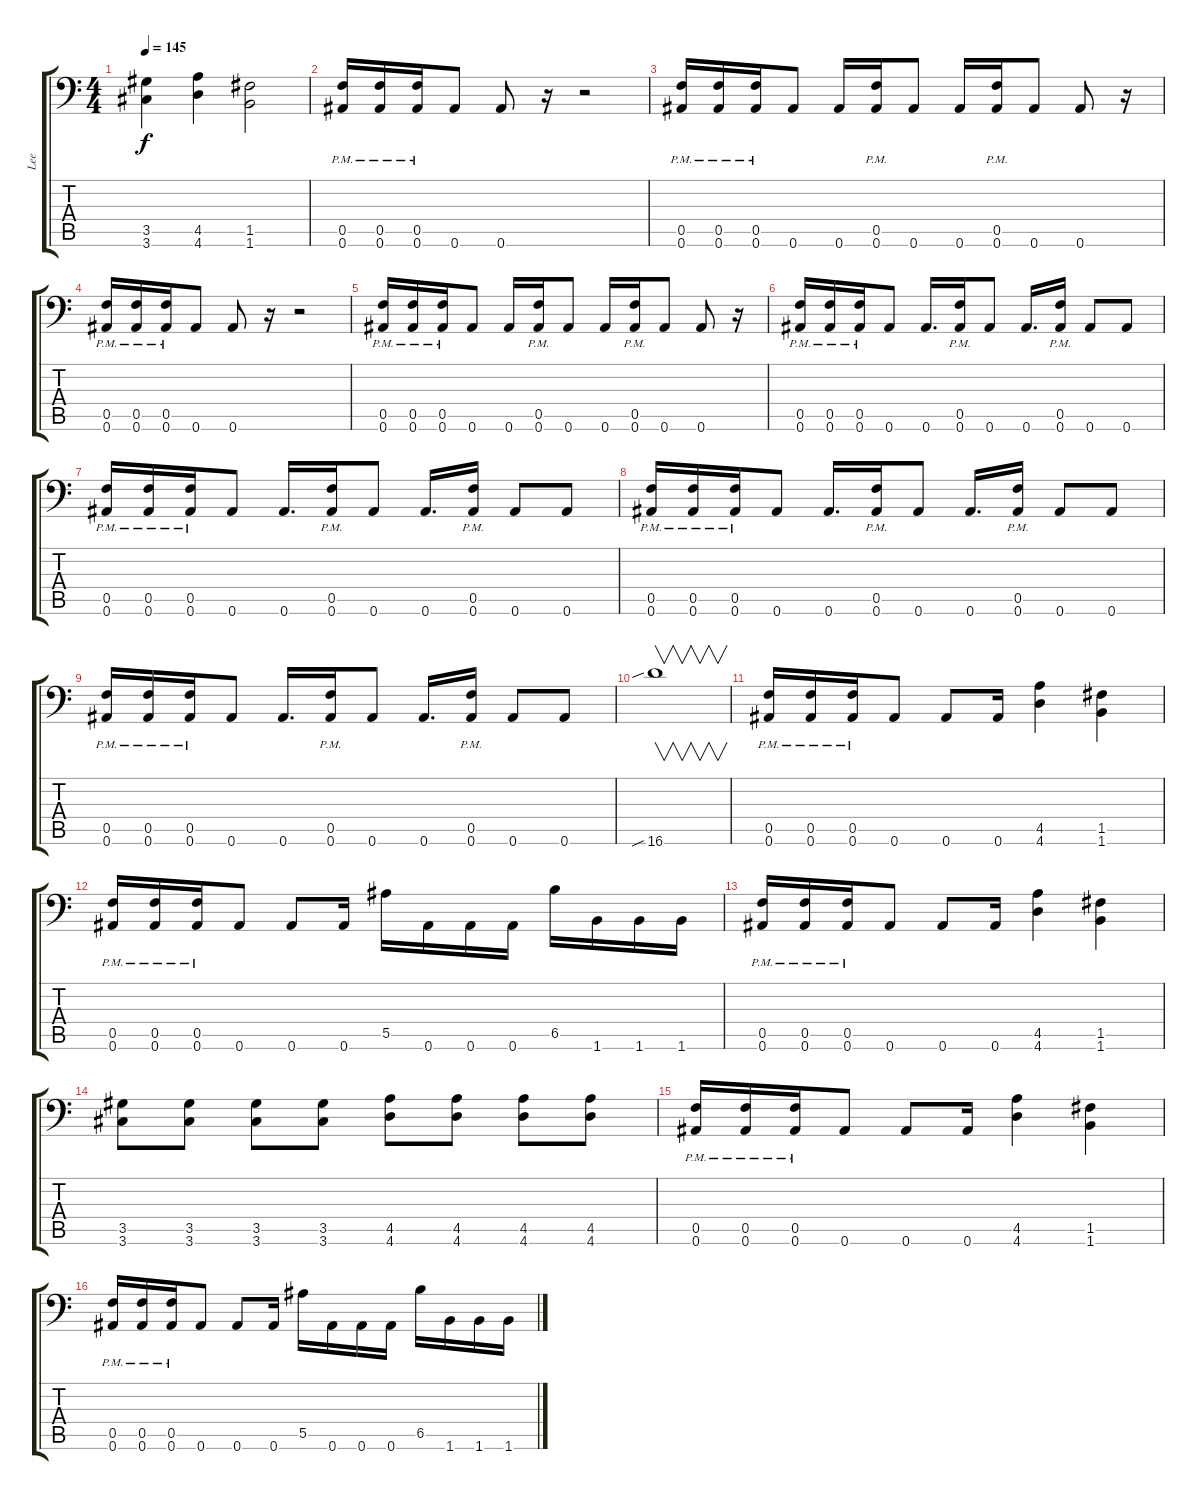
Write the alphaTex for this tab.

\track ("Lee" "Lee") {instrument distortionguitar}
\staff {score tabs}
\tuning (C4 G3 Eb3 Bb2 F2 Bb1) {hide}
\ts (4 4)
\tempo 145
\clef f4
\ks c
(3.5 3.6).4{dy f} (4.5 4.6).4 (1.5 1.6).2 |
(0.5{pm} 0.6{pm}).16 (0.5{pm} 0.6{pm}).16 (0.5{pm} 0.6{pm}).16 0.6.8 0.6.8 r.16 r.2 |
(0.5{pm} 0.6{pm}).16 (0.5{pm} 0.6{pm}).16 (0.5{pm} 0.6{pm}).16 0.6.8 0.6.16 (0.5{pm} 0.6{pm}).16 0.6.8 0.6.16 (0.5{pm} 0.6{pm}).16 0.6.8 0.6.8 r.16 |
(0.5{pm} 0.6{pm}).16 (0.5{pm} 0.6{pm}).16 (0.5{pm} 0.6{pm}).16 0.6.8 0.6.8 r.16 r.2 |
(0.5{pm} 0.6{pm}).16 (0.5{pm} 0.6{pm}).16 (0.5{pm} 0.6{pm}).16 0.6.8 0.6.16 (0.5{pm} 0.6{pm}).16 0.6.8 0.6.16 (0.5{pm} 0.6{pm}).16 0.6.8 0.6.8 r.16 |
(0.5{pm} 0.6{pm}).16 (0.5{pm} 0.6{pm}).16 (0.5{pm} 0.6{pm}).16 0.6.8 0.6.16{d} (0.5{pm} 0.6{pm}).16 0.6.8 0.6.16{d} (0.5{pm} 0.6{pm}).16 0.6.8 0.6.8 |
(0.5{pm} 0.6{pm}).16 (0.5{pm} 0.6{pm}).16 (0.5{pm} 0.6{pm}).16 0.6.8 0.6.16{d} (0.5{pm} 0.6{pm}).16 0.6.8 0.6.16{d} (0.5{pm} 0.6{pm}).16 0.6.8 0.6.8 |
(0.5{pm} 0.6{pm}).16 (0.5{pm} 0.6{pm}).16 (0.5{pm} 0.6{pm}).16 0.6.8 0.6.16{d} (0.5{pm} 0.6{pm}).16 0.6.8 0.6.16{d} (0.5{pm} 0.6{pm}).16 0.6.8 0.6.8 |
(0.5{pm} 0.6{pm}).16 (0.5{pm} 0.6{pm}).16 (0.5{pm} 0.6{pm}).16 0.6.8 0.6.16{d} (0.5{pm} 0.6{pm}).16 0.6.8 0.6.16{d} (0.5{pm} 0.6{pm}).16 0.6.8 0.6.8 |
16.6{sib}.1{v} |
(0.5{pm} 0.6{pm}).16 (0.5{pm} 0.6{pm}).16 (0.5{pm} 0.6{pm}).16 0.6.8 0.6.8 0.6.16 (4.5 4.6).4 (1.5 1.6).4 |
(0.5{pm} 0.6{pm}).16 (0.5{pm} 0.6{pm}).16 (0.5{pm} 0.6{pm}).16 0.6.8 0.6.8 0.6.16 5.5.16 0.6.16 0.6.16 0.6.16 6.5.16 1.6.16 1.6.16 1.6.16 |
(0.5{pm} 0.6{pm}).16 (0.5{pm} 0.6{pm}).16 (0.5{pm} 0.6{pm}).16 0.6.8 0.6.8 0.6.16 (4.5 4.6).4 (1.5 1.6).4 |
(3.5 3.6).8 (3.5 3.6).8 (3.5 3.6).8 (3.5 3.6).8 (4.5 4.6).8 (4.5 4.6).8 (4.5 4.6).8 (4.5 4.6).8 |
(0.5{pm} 0.6{pm}).16 (0.5{pm} 0.6{pm}).16 (0.5{pm} 0.6{pm}).16 0.6.8 0.6.8 0.6.16 (4.5 4.6).4 (1.5 1.6).4 |
(0.5{pm} 0.6{pm}).16 (0.5{pm} 0.6{pm}).16 (0.5{pm} 0.6{pm}).16 0.6.8 0.6.8 0.6.16 5.5.16 0.6.16 0.6.16 0.6.16 6.5.16 1.6.16 1.6.16 1.6.16
